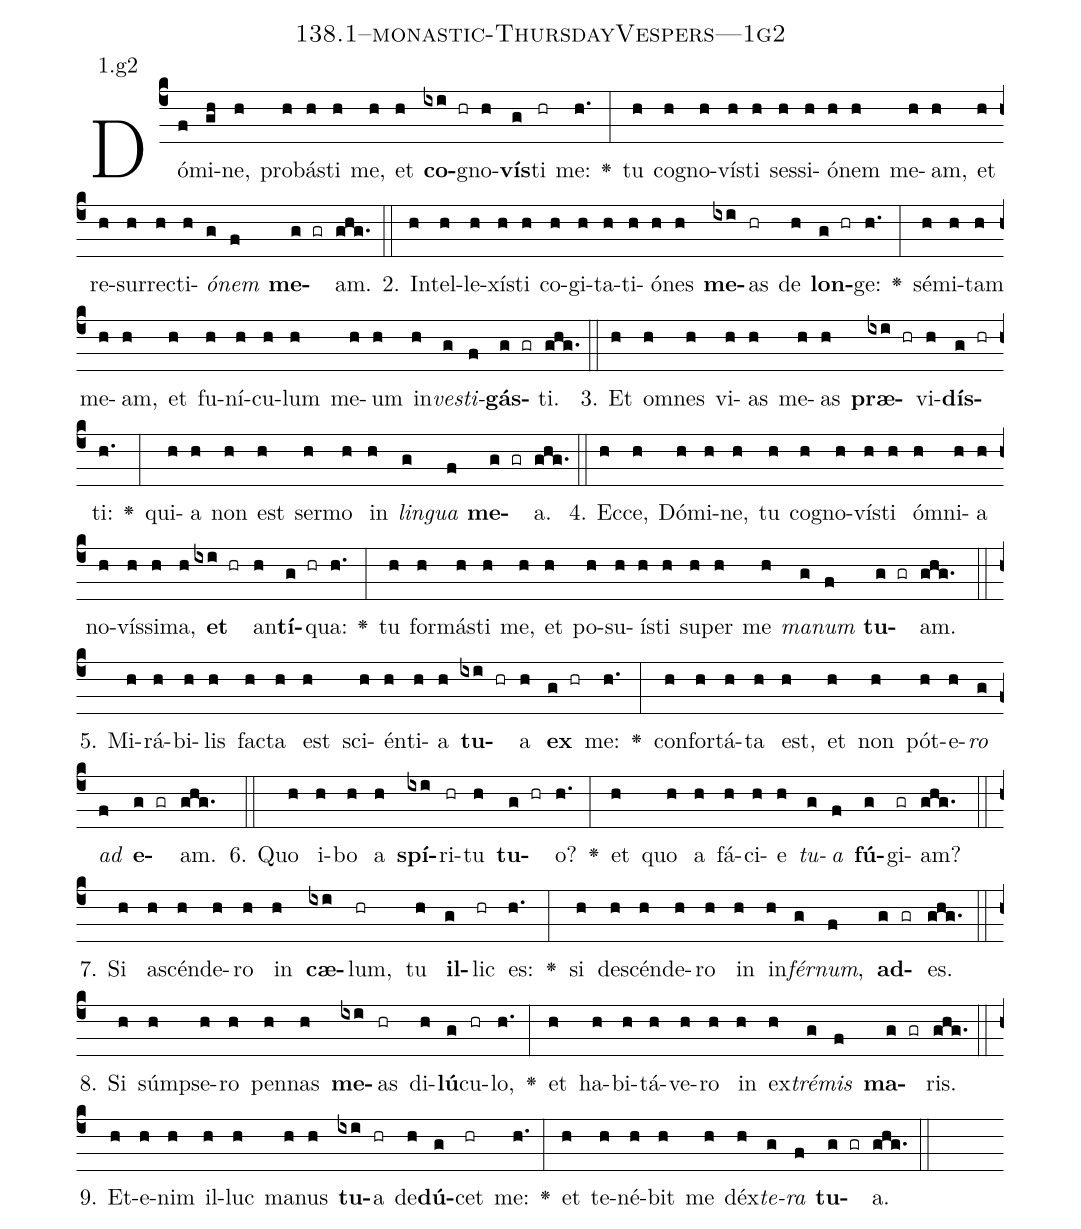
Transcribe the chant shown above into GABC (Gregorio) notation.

name: 138.1--monastic-ThursdayVespers---1g2;
annotation: 1.g2;
%%
(c4)Dó(f)mi(gh)ne,(h) pro(h)bás(h)ti(h) me,(h) et(h) <b>co</b>(ixi hr)gno(h)<b>vís</b>(g)ti(hr) me:(h.) <v>\greheightstar</v>(:) tu(h) co(h)gno(h)vís(h)ti(h) ses(h)si(h)ó(h)nem(h) me(h)am,(h) et(h) re(h)sur(h)rec(h)ti(h)<i>ó</i>(g)<i>nem</i>(f) <b>me</b>(g gr)am.(ghg.) (::)
2. In(h)tel(h)le(h)xís(h)ti(h) co(h)gi(h)ta(h)ti(h)ó(h)nes(h) <b>me</b>(ixi)as(hr) de(h) <b>lon</b>(g hr)ge:(h.) <v>\greheightstar</v>(:) sé(h)mi(h)tam(h) me(h)am,(h) et(h) fu(h)ní(h)cu(h)lum(h) me(h)um(h) in(h)<i>ves</i>(g)<i>ti</i>(f)<b>gás</b>(g gr)ti.(ghg.) (::)
3. Et(h) om(h)nes(h) vi(h)as(h) me(h)as(h) <b>præ</b>(ixi hr)vi(h)<b>dís</b>(g hr)ti:(h.) <v>\greheightstar</v>(:) qui(h)a(h) non(h) est(h) ser(h)mo(h) in(h) <i>lin</i>(g)<i>gua</i>(f) <b>me</b>(g gr)a.(ghg.) (::)
4. Ec(h)ce,(h) Dó(h)mi(h)ne,(h) tu(h) co(h)gno(h)vís(h)ti(h) óm(h)ni(h)a(h) no(h)vís(h)si(h)ma,(h) <b>et</b>(ixi hr) an(h)<b>tí</b>(g hr)qua:(h.) <v>\greheightstar</v>(:) tu(h) for(h)más(h)ti(h) me,(h) et(h) po(h)su(h)ís(h)ti(h) su(h)per(h) me(h) <i>ma</i>(g)<i>num</i>(f) <b>tu</b>(g gr)am.(ghg.) (::)
5. Mi(h)rá(h)bi(h)lis(h) fac(h)ta(h) est(h) sci(h)én(h)ti(h)a(h) <b>tu</b>(ixi hr)a(h) <b>ex</b>(g hr) me:(h.) <v>\greheightstar</v>(:) con(h)for(h)tá(h)ta(h) est,(h) et(h) non(h) pót(h)e(h)<i>ro</i>(g) <i>ad</i>(f) <b>e</b>(g gr)am.(ghg.) (::)
6. Quo(h) i(h)bo(h) a(h) <b>spí</b>(ixi)ri(hr)tu(h) <b>tu</b>(g hr)o?(h.) <v>\greheightstar</v>(:) et(h) quo(h) a(h) fá(h)ci(h)e(h) <i>tu</i>(g)<i>a</i>(f) <b>fú</b>(g)gi(gr)am?(ghg.) (::)
7. Si(h) a(h)scén(h)de(h)ro(h) in(h) <b>cæ</b>(ixi)lum,(hr) tu(h) <b>il</b>(g)lic(hr) es:(h.) <v>\greheightstar</v>(:) si(h) de(h)scén(h)de(h)ro(h) in(h) in(h)<i>fér</i>(g)<i>num</i>,(f) <b>ad</b>(g gr)es.(ghg.) (::)
8. Si(h) súmp(h)se(h)ro(h) pen(h)nas(h) <b>me</b>(ixi)as(hr) di(h)<b>lú</b>(g)cu(hr)lo,(h.) <v>\greheightstar</v>(:) et(h) ha(h)bi(h)tá(h)ve(h)ro(h) in(h) ex(h)<i>tré</i>(g)<i>mis</i>(f) <b>ma</b>(g gr)ris.(ghg.) (::)
9. Et(h)e(h)nim(h) il(h)luc(h) ma(h)nus(h) <b>tu</b>(ixi)a(hr) de(h)<b>dú</b>(g)cet(hr) me:(h.) <v>\greheightstar</v>(:) et(h) te(h)né(h)bit(h) me(h) déx(h)<i>te</i>(g)<i>ra</i>(f) <b>tu</b>(g gr)a.(ghg.) (::)
